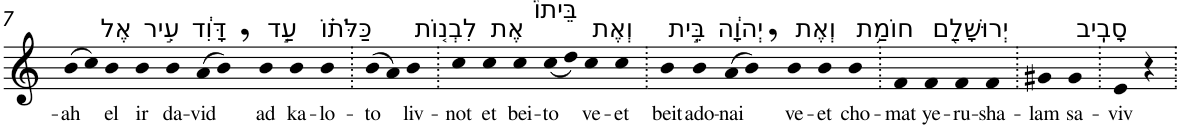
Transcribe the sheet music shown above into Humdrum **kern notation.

**kern	**text
*part1	*part1
*staff1	*staff1
*I"Piano	*
*I'Pno	*
!!LO:PB:g=z
*clefG2	*
*k[]	*
=7	=7
!	!LO:LY:b
(>8b	-ah
8cc)	.
!LO:TX:a:t=אֶל	!
!	!LO:LY:b
4b	el
!LO:TX:a:t=עִ֣יר	!
!	!LO:LY:b
4b	ir
!LO:TX:a:t=דָּוִ֔ד	!
!	!LO:LY:b
4b	da-
!	!LO:LY:b
(>8a	-vid
8b,)	.
!LO:TX:a:t=עַ֣ד	!
!	!LO:LY:b
4b	ad
!LO:TX:a:t=כַּלֹּת֗וֹ	!
!	!LO:LY:b
4b	ka-
!	!LO:LY:b
4b	-lo-
=8.	=8.
!	!LO:LY:b
(>8b	-to
8a)	.
!LO:TX:a:t=לִבְנ֤וֹת	!
!	!LO:LY:b
4b	liv-
=9.	=9.
!	!LO:LY:b
4cc	-not
!LO:TX:a:t=אֶת	!
!	!LO:LY:b
4cc	et
!LO:TX:a:t=בֵּיתוֹ֙	!
!	!LO:LY:b
4cc	bei-
!	!LO:LY:b
(<8cc	-to
8dd)	.
!LO:TX:a:t=וְאֶת	!
!	!LO:LY:b
4cc	ve-
!	!LO:LY:b
4cc	-et
=10.	=10.
!LO:TX:a:t=בֵּ֣ית	!
!	!LO:LY:b
4b	beit
!LO:TX:a:t=יְהוָ֔ה	!
!	!LO:LY:b
4b	ado-
!	!LO:LY:b
(>8a	-nai
8b,)	.
!LO:TX:a:t=וְאֶת	!
!	!LO:LY:b
4b	ve-
!	!LO:LY:b
4b	-et
!LO:TX:a:t=חוֹמַ֥ת	!
!	!LO:LY:b
4b	cho-
=11.	=11.
!	!LO:LY:b
4f	-mat
!LO:TX:a:t=יְרוּשָׁלִַ֖ם	!
!	!LO:LY:b
4f	ye-
!	!LO:LY:b
4f	-ru-
!	!LO:LY:b
4f	-sha-
=12.	=12.
!	!LO:LY:b
4g#X	-lam
!LO:TX:a:t=סָבִֽיב	!
!	!LO:LY:b
4g#	sa-
=13.	=13.
!	!LO:LY:b
4e	-viv
4r	.
=.	=.
*-	*-
